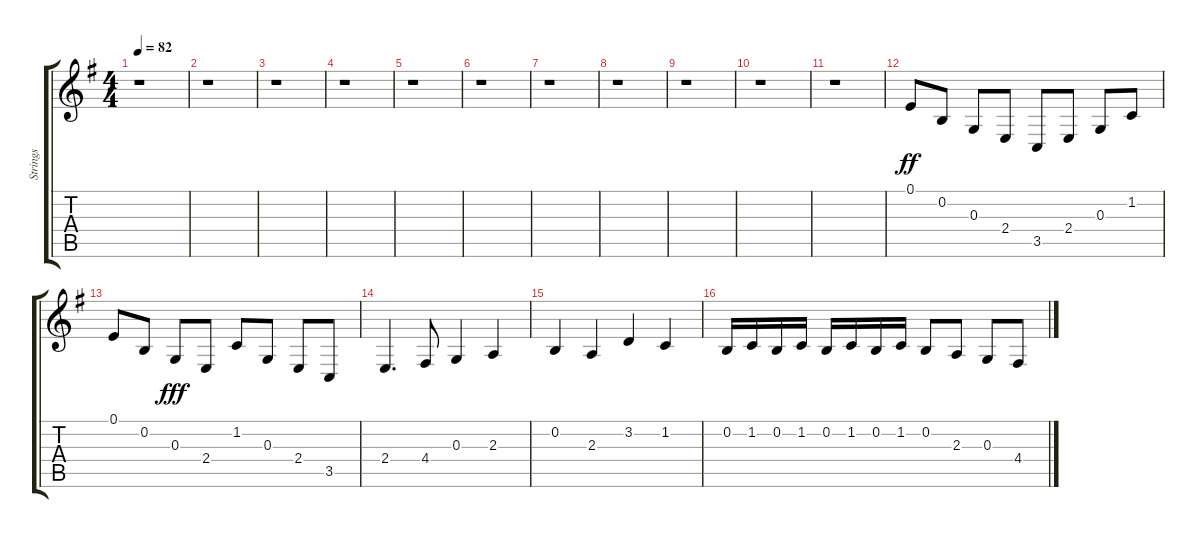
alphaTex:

\track ("Strings" "Strings") {instrument synthstrings1}
\staff {score tabs}
\tuning (E4 B3 G3 D3 A2 E2) {hide}
\ts (4 4)
\tempo 82
\clef g2
\ks eminor
r.1{dy f} |
r.1 |
r.1 |
r.1 |
r.1 |
r.1 |
r.1 |
r.1 |
r.1 |
r.1 |
r.1 |
0.1.8{dy ff} 0.2.8 0.3.8 2.4.8 3.5.8 2.4.8 0.3.8 1.2.8 |
0.1.8 0.2.8 0.3.8{dy fff} 2.4.8 1.2.8 0.3.8 2.4.8 3.5.8 |
2.4.4{d} 4.4.8{volume 15} 0.3.4{volume 15} 2.3.4{volume 14} |
0.2.4{volume 14} 2.3.4{volume 14} 3.2.4{volume 13} 1.2.4{volume 12} |
0.2.16{volume 12} 1.2.16{volume 12} 0.2.16{volume 12} 1.2.16{volume 12} 0.2.16{volume 12} 1.2.16{volume 11} 0.2.16{volume 11} 1.2.16{volume 11} 0.2.8{volume 11} 2.3.8{volume 11} 0.3.8{volume 10} 4.4.8{volume 10}
